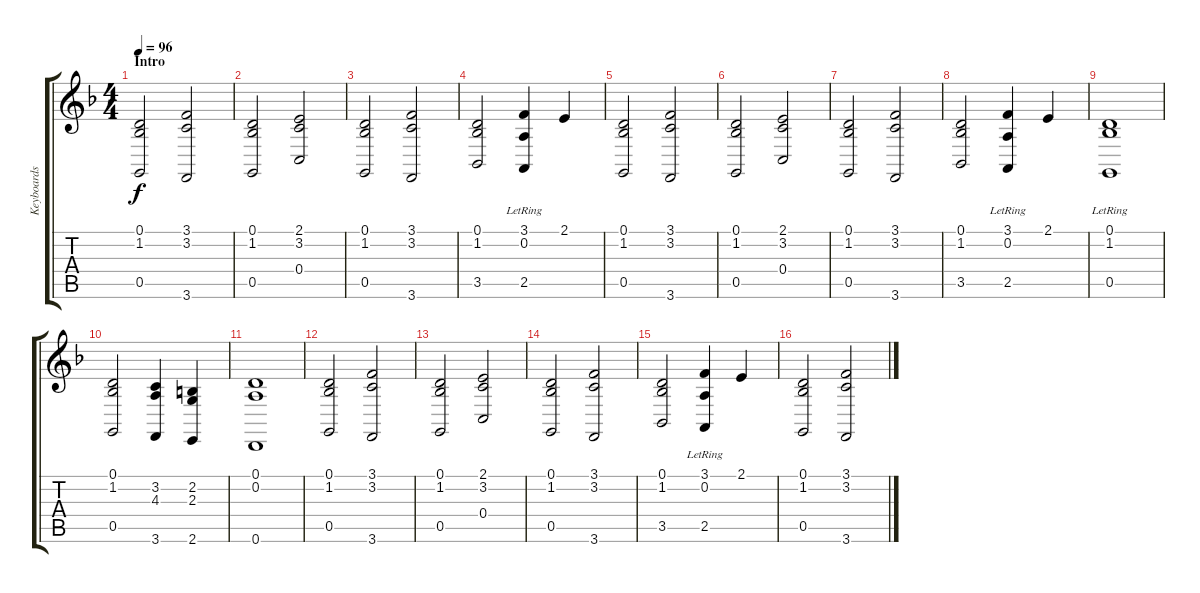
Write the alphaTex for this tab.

\track ("Keyboards" "Keyboards") {instrument stringensemble1}
\staff {score tabs}
\tuning (D4 A3 F3 C3 G2 D2) {hide}
\ts (4 4)
\section ("" "Intro")
\tempo 96
\clef g2
\ks dminor
(0.1 1.2 0.5).2{dy f instrument stringensemble1} (3.1 3.2 3.6).2 |
(0.1 1.2 0.5).2 (2.1 3.2 0.4).2 |
(0.1 1.2 0.5).2 (3.1 3.2 3.6).2 |
(0.1 1.2 3.5).2 (3.1 0.2{lr} 2.5{lr}).4 2.1.4 |
(0.1 1.2 0.5).2 (3.1 3.2 3.6).2 |
(0.1 1.2 0.5).2 (2.1 3.2 0.4).2 |
(0.1 1.2 0.5).2 (3.1 3.2 3.6).2 |
(0.1 1.2 3.5).2 (3.1 0.2{lr} 2.5{lr}).4 2.1.4 |
(0.1 1.2 0.5{lr}).1 |
(0.1 1.2 0.5).2 (3.2 4.3 3.6).4 (2.2 2.3 2.6).4 |
(0.1 0.2 0.6).1 |
(0.1 1.2 0.5).2 (3.1 3.2 3.6).2 |
(0.1 1.2 0.5).2 (2.1 3.2 0.4).2 |
(0.1 1.2 0.5).2 (3.1 3.2 3.6).2 |
(0.1 1.2 3.5).2 (3.1 0.2{lr} 2.5{lr}).4 2.1.4 |
(0.1 1.2 0.5).2 (3.1 3.2 3.6).2
